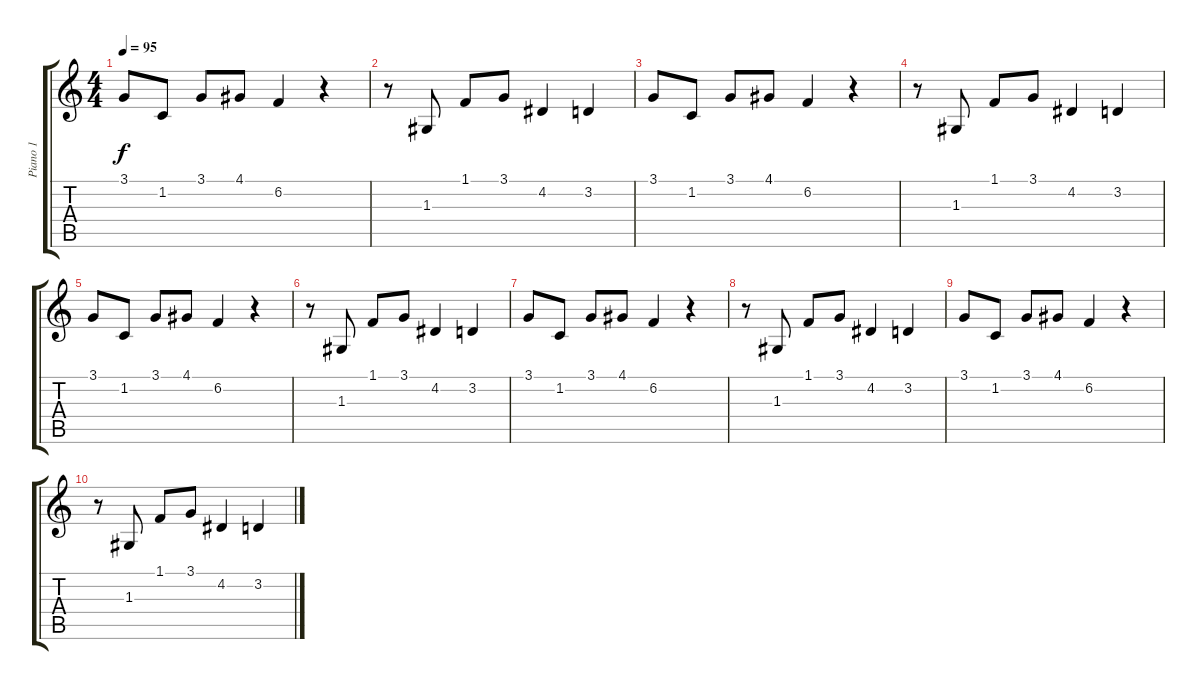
\track ("Piano 1" "Piano 1") {instrument acousticgrandpiano}
\staff {score tabs}
\tuning (E4 B3 G3 D3 A2 E2) {hide}
\ts (4 4)
\tempo 95
\clef g2
\ks c
3.1.8{dy f} 1.2.8 3.1.8 4.1.8 6.2.4 r.4 |
r.8 1.3.8 1.1.8 3.1.8 4.2.4 3.2.4 |
3.1.8 1.2.8 3.1.8 4.1.8 6.2.4 r.4 |
r.8 1.3.8 1.1.8 3.1.8 4.2.4 3.2.4 |
3.1.8 1.2.8 3.1.8 4.1.8 6.2.4 r.4 |
r.8 1.3.8 1.1.8 3.1.8 4.2.4 3.2.4 |
3.1.8 1.2.8 3.1.8 4.1.8 6.2.4 r.4 |
r.8 1.3.8 1.1.8 3.1.8 4.2.4 3.2.4 |
3.1.8 1.2.8 3.1.8 4.1.8 6.2.4 r.4 |
r.8 1.3.8 1.1.8 3.1.8 4.2.4 3.2.4
